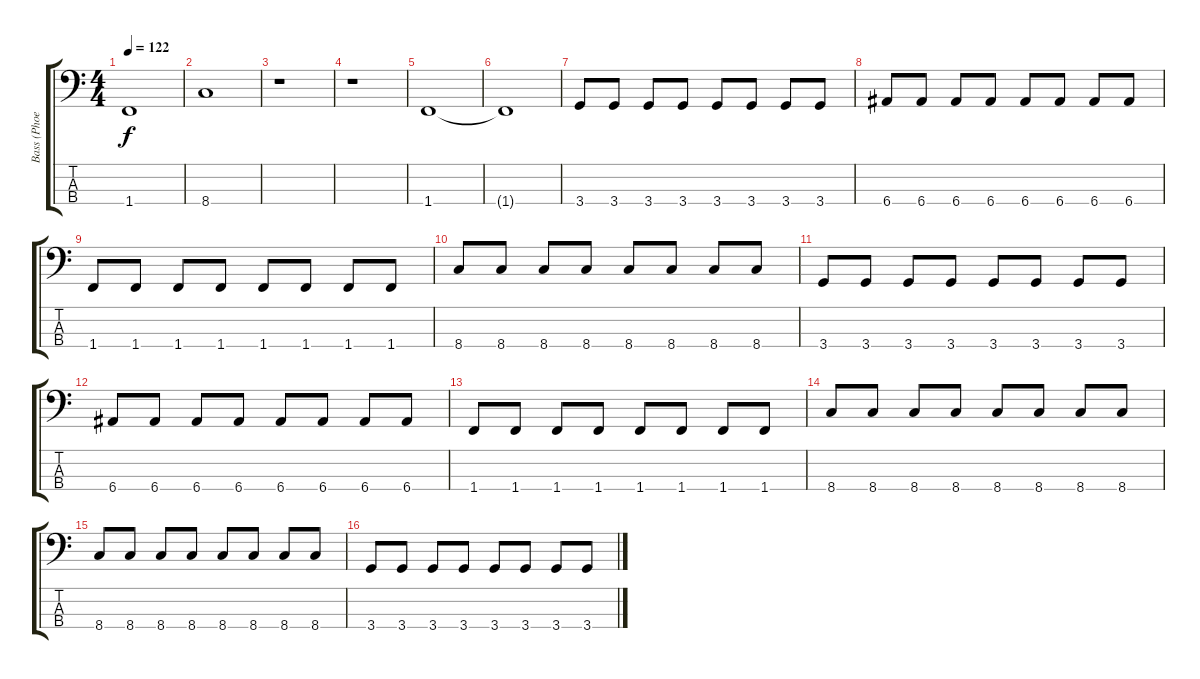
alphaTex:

\track ("Bass (Phoenix)" "Bass (Phoe") {instrument electricbassfinger}
\staff {score tabs}
\tuning (G2 D2 A1 E1) {hide}
\ts (4 4)
\tempo 122
\clef f4
\ks c
1.4.1{dy f} |
8.4.1 |
r.1 |
r.1 |
1.4.1 |
1.4{t}.1 |
3.4.8 3.4.8 3.4.8 3.4.8 3.4.8 3.4.8 3.4.8 3.4.8 |
6.4.8 6.4.8 6.4.8 6.4.8 6.4.8 6.4.8 6.4.8 6.4.8 |
1.4.8 1.4.8 1.4.8 1.4.8 1.4.8 1.4.8 1.4.8 1.4.8 |
8.4.8 8.4.8 8.4.8 8.4.8 8.4.8 8.4.8 8.4.8 8.4.8 |
3.4.8 3.4.8 3.4.8 3.4.8 3.4.8 3.4.8 3.4.8 3.4.8 |
6.4.8 6.4.8 6.4.8 6.4.8 6.4.8 6.4.8 6.4.8 6.4.8 |
1.4.8 1.4.8 1.4.8 1.4.8 1.4.8 1.4.8 1.4.8 1.4.8 |
8.4.8 8.4.8 8.4.8 8.4.8 8.4.8 8.4.8 8.4.8 8.4.8 |
8.4.8 8.4.8 8.4.8 8.4.8 8.4.8 8.4.8 8.4.8 8.4.8 |
3.4.8 3.4.8 3.4.8 3.4.8 3.4.8 3.4.8 3.4.8 3.4.8
